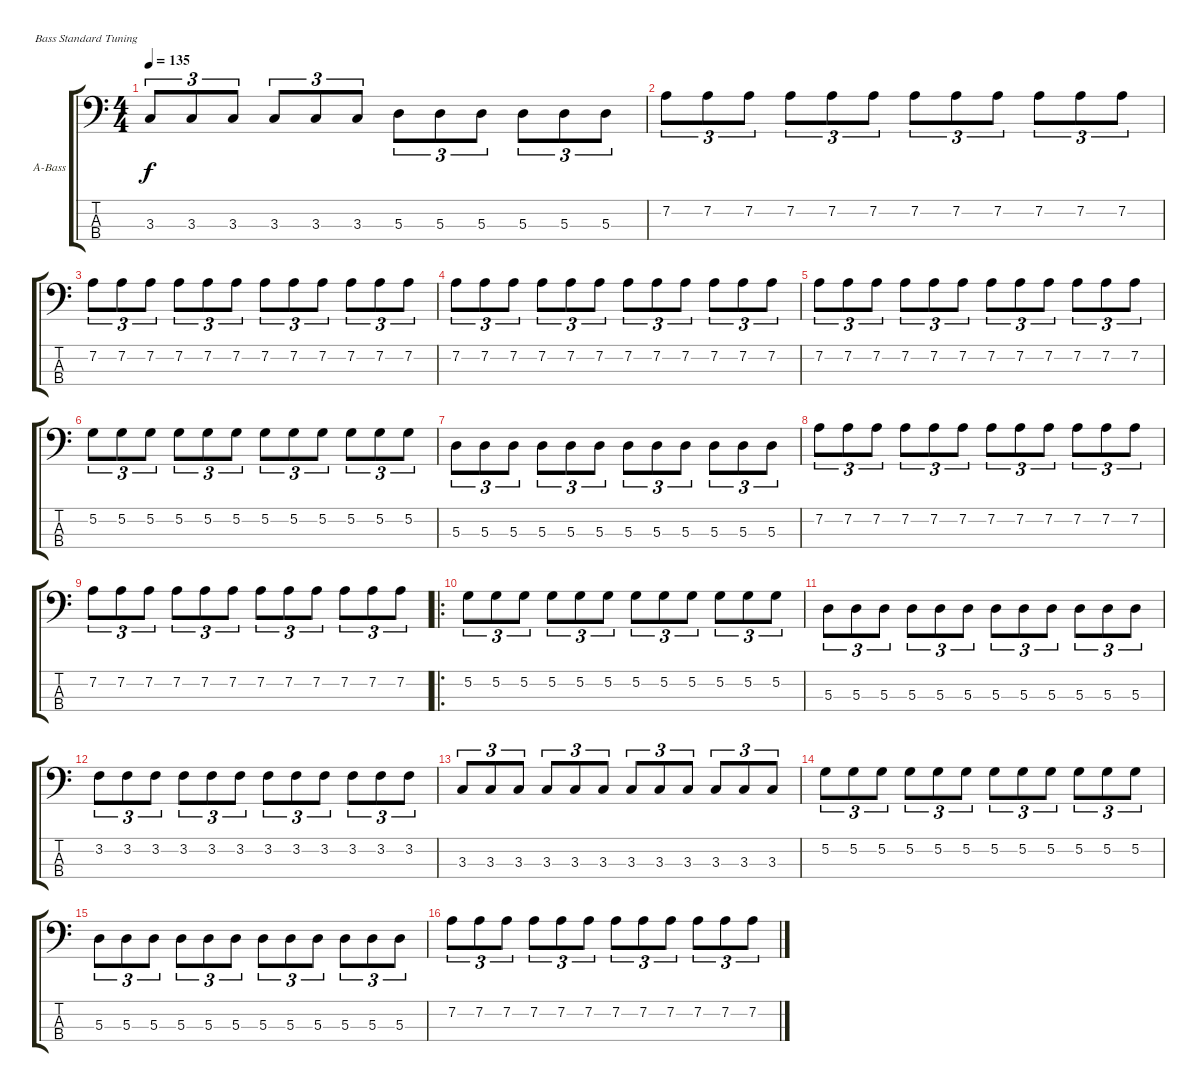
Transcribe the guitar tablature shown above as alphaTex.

\bracketExtendMode groupsimilarinstruments
\firstSystemTrackNameOrientation horizontal
\otherSystemsTrackNameOrientation horizontal
\track ("Acoustic Bass" "A-Bass") {instrument acousticbass}
\staff {score tabs}
\tuning (G2 D2 A1 E1)
\ts (4 4)
\tempo 135
\clef f4
\scale
0.333333
\ks c
3.3.8{tu (3 2) dy f} 3.3.8{tu (3 2)} 3.3.8{tu (3 2)} 3.3.8{tu (3 2)} 3.3.8{tu (3 2)} 3.3.8{tu (3 2)} 5.3.8{tu (3 2)} 5.3.8{tu (3 2)} 5.3.8{tu (3 2)} 5.3.8{tu (3 2)} 5.3.8{tu (3 2)} 5.3.8{tu (3 2)} |
\scale
0.333333 7.2.8{tu (3 2)} 7.2.8{tu (3 2)} 7.2.8{tu (3 2)} 7.2.8{tu (3 2)} 7.2.8{tu (3 2)} 7.2.8{tu (3 2)} 7.2.8{tu (3 2)} 7.2.8{tu (3 2)} 7.2.8{tu (3 2)} 7.2.8{tu (3 2)} 7.2.8{tu (3 2)} 7.2.8{tu (3 2)} |
\scale
0.333333 7.2.8{tu (3 2)} 7.2.8{tu (3 2)} 7.2.8{tu (3 2)} 7.2.8{tu (3 2)} 7.2.8{tu (3 2)} 7.2.8{tu (3 2)} 7.2.8{tu (3 2)} 7.2.8{tu (3 2)} 7.2.8{tu (3 2)} 7.2.8{tu (3 2)} 7.2.8{tu (3 2)} 7.2.8{tu (3 2)} |
\scale
0.333333 7.2.8{tu (3 2)} 7.2.8{tu (3 2)} 7.2.8{tu (3 2)} 7.2.8{tu (3 2)} 7.2.8{tu (3 2)} 7.2.8{tu (3 2)} 7.2.8{tu (3 2)} 7.2.8{tu (3 2)} 7.2.8{tu (3 2)} 7.2.8{tu (3 2)} 7.2.8{tu (3 2)} 7.2.8{tu (3 2)} |
\scale
0.333333 7.2.8{tu (3 2)} 7.2.8{tu (3 2)} 7.2.8{tu (3 2)} 7.2.8{tu (3 2)} 7.2.8{tu (3 2)} 7.2.8{tu (3 2)} 7.2.8{tu (3 2)} 7.2.8{tu (3 2)} 7.2.8{tu (3 2)} 7.2.8{tu (3 2)} 7.2.8{tu (3 2)} 7.2.8{tu (3 2)} |
\scale
0.333333 5.2.8{tu (3 2)} 5.2.8{tu (3 2)} 5.2.8{tu (3 2)} 5.2.8{tu (3 2)} 5.2.8{tu (3 2)} 5.2.8{tu (3 2)} 5.2.8{tu (3 2)} 5.2.8{tu (3 2)} 5.2.8{tu (3 2)} 5.2.8{tu (3 2)} 5.2.8{tu (3 2)} 5.2.8{tu (3 2)} |
\scale
0.333333 5.3.8{tu (3 2)} 5.3.8{tu (3 2)} 5.3.8{tu (3 2)} 5.3.8{tu (3 2)} 5.3.8{tu (3 2)} 5.3.8{tu (3 2)} 5.3.8{tu (3 2)} 5.3.8{tu (3 2)} 5.3.8{tu (3 2)} 5.3.8{tu (3 2)} 5.3.8{tu (3 2)} 5.3.8{tu (3 2)} |
\scale
0.333333 7.2.8{tu (3 2)} 7.2.8{tu (3 2)} 7.2.8{tu (3 2)} 7.2.8{tu (3 2)} 7.2.8{tu (3 2)} 7.2.8{tu (3 2)} 7.2.8{tu (3 2)} 7.2.8{tu (3 2)} 7.2.8{tu (3 2)} 7.2.8{tu (3 2)} 7.2.8{tu (3 2)} 7.2.8{tu (3 2)} |
\scale
0.312821 7.2.8{tu (3 2)} 7.2.8{tu (3 2)} 7.2.8{tu (3 2)} 7.2.8{tu (3 2)} 7.2.8{tu (3 2)} 7.2.8{tu (3 2)} 7.2.8{tu (3 2)} 7.2.8{tu (3 2)} 7.2.8{tu (3 2)} 7.2.8{tu (3 2)} 7.2.8{tu (3 2)} 7.2.8{tu (3 2)} |
\ro
\scale
0.374359 5.2.8{tu (3 2)} 5.2.8{tu (3 2)} 5.2.8{tu (3 2)} 5.2.8{tu (3 2)} 5.2.8{tu (3 2)} 5.2.8{tu (3 2)} 5.2.8{tu (3 2)} 5.2.8{tu (3 2)} 5.2.8{tu (3 2)} 5.2.8{tu (3 2)} 5.2.8{tu (3 2)} 5.2.8{tu (3 2)} |
\scale
0.312821 5.3.8{tu (3 2)} 5.3.8{tu (3 2)} 5.3.8{tu (3 2)} 5.3.8{tu (3 2)} 5.3.8{tu (3 2)} 5.3.8{tu (3 2)} 5.3.8{tu (3 2)} 5.3.8{tu (3 2)} 5.3.8{tu (3 2)} 5.3.8{tu (3 2)} 5.3.8{tu (3 2)} 5.3.8{tu (3 2)} |
\scale
0.333333 3.2.8{tu (3 2)} 3.2.8{tu (3 2)} 3.2.8{tu (3 2)} 3.2.8{tu (3 2)} 3.2.8{tu (3 2)} 3.2.8{tu (3 2)} 3.2.8{tu (3 2)} 3.2.8{tu (3 2)} 3.2.8{tu (3 2)} 3.2.8{tu (3 2)} 3.2.8{tu (3 2)} 3.2.8{tu (3 2)} |
\scale
0.333333 3.3.8{tu (3 2)} 3.3.8{tu (3 2)} 3.3.8{tu (3 2)} 3.3.8{tu (3 2)} 3.3.8{tu (3 2)} 3.3.8{tu (3 2)} 3.3.8{tu (3 2)} 3.3.8{tu (3 2)} 3.3.8{tu (3 2)} 3.3.8{tu (3 2)} 3.3.8{tu (3 2)} 3.3.8{tu (3 2)} |
\scale
0.333333 5.2.8{tu (3 2)} 5.2.8{tu (3 2)} 5.2.8{tu (3 2)} 5.2.8{tu (3 2)} 5.2.8{tu (3 2)} 5.2.8{tu (3 2)} 5.2.8{tu (3 2)} 5.2.8{tu (3 2)} 5.2.8{tu (3 2)} 5.2.8{tu (3 2)} 5.2.8{tu (3 2)} 5.2.8{tu (3 2)} |
\scale
0.322751 5.3.8{tu (3 2)} 5.3.8{tu (3 2)} 5.3.8{tu (3 2)} 5.3.8{tu (3 2)} 5.3.8{tu (3 2)} 5.3.8{tu (3 2)} 5.3.8{tu (3 2)} 5.3.8{tu (3 2)} 5.3.8{tu (3 2)} 5.3.8{tu (3 2)} 5.3.8{tu (3 2)} 5.3.8{tu (3 2)} |
\scale
0.322751 7.2.8{tu (3 2)} 7.2.8{tu (3 2)} 7.2.8{tu (3 2)} 7.2.8{tu (3 2)} 7.2.8{tu (3 2)} 7.2.8{tu (3 2)} 7.2.8{tu (3 2)} 7.2.8{tu (3 2)} 7.2.8{tu (3 2)} 7.2.8{tu (3 2)} 7.2.8{tu (3 2)} 7.2.8{tu (3 2)}
